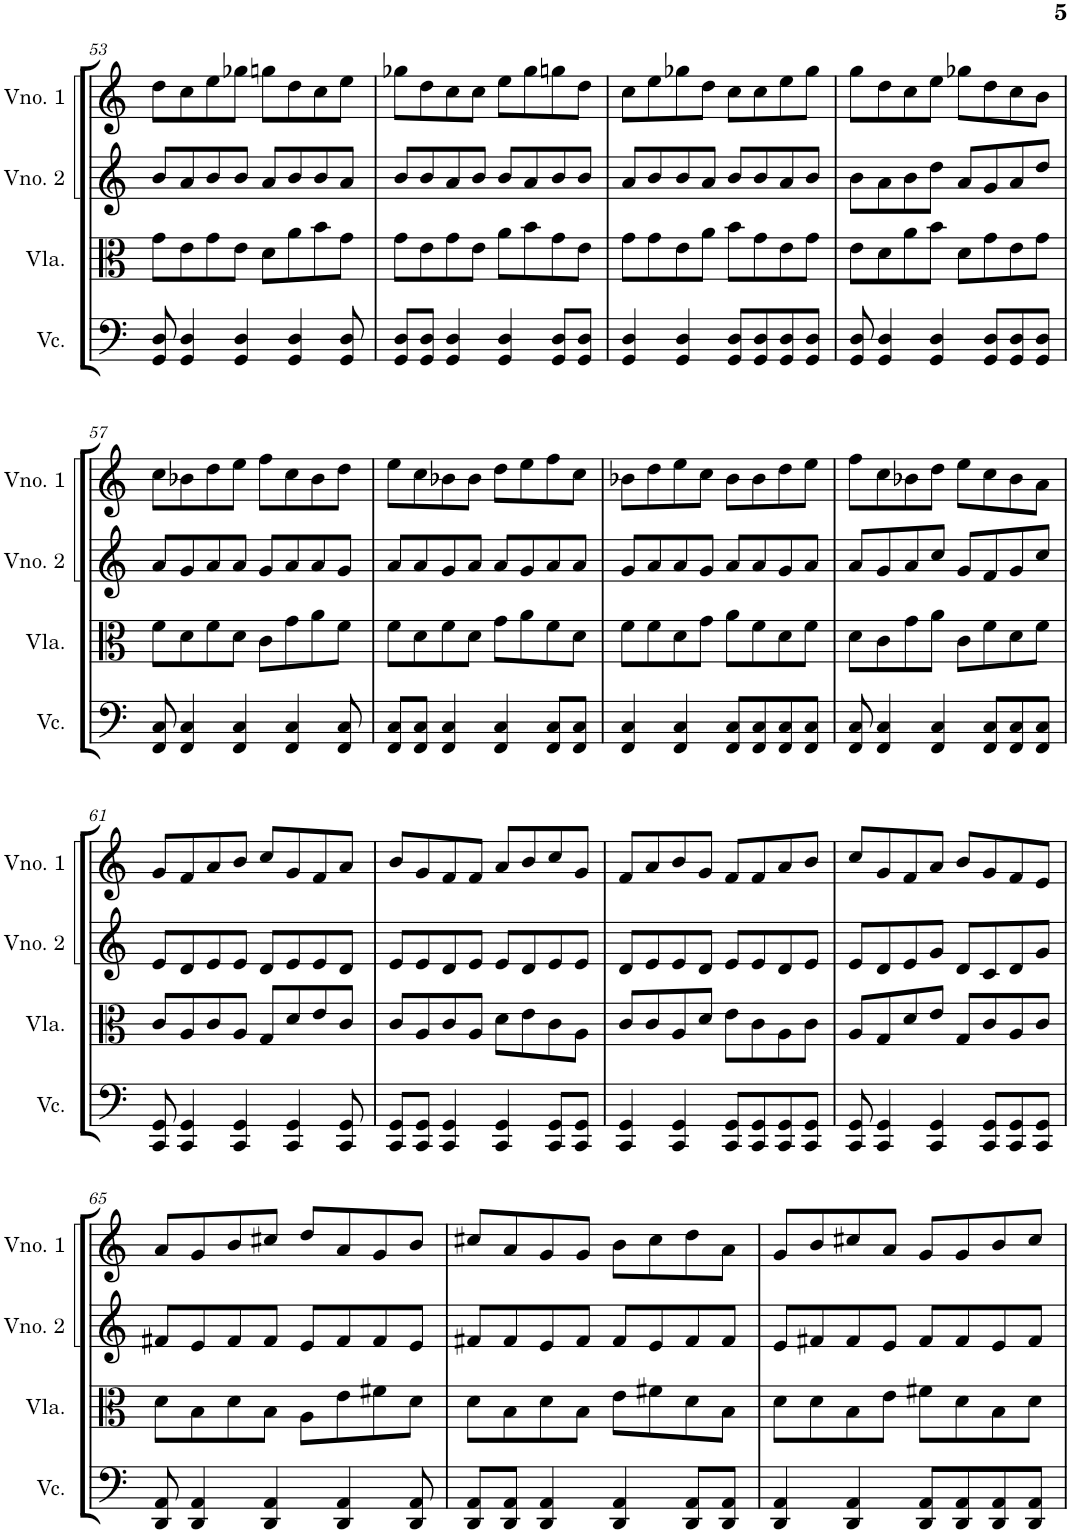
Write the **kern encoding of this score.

**kern	**kern	**kern	**kern
*part4	*part3	*part2	*part1
*staff4	*staff3	*staff2	*staff1
*I"Violoncelo	*I"Viola	*I"Violino 2	*I"Violino 1
*I'Vc.	*I'Vla.	*I'Vno. 2	*I'Vno. 1
!!LO:PB:g=z
*clefF4	*clefC3	*clefG2	*clefG2
*k[]	*k[]	*k[]	*k[]
*M4/4	*M4/4	*M4/4	*M4/4
=53	=53	=53	=53
8GG/ 8D/	8g\L	8b/L	8dd\L
4GG/ 4D/	8e\	8a/	8cc\
.	8g\	8b/	8ee\
4GG/ 4D/	8e\J	8b/J	8gg-X\J
.	8d\L	8a/L	8ggn\L
4GG/ 4D/	8a\	8b/	8dd\
.	8b\	8b/	8cc\
8GG/ 8D/	8g\J	8a/J	8ee\J
=54	=54	=54	=54
8GG/ 8D/L	8g\L	8b/L	8gg-X\L
8GG/ 8D/J	8e\	8b/	8dd\
4GG/ 4D/	8g\	8a/	8cc\
.	8e\J	8b/J	8cc\J
4GG/ 4D/	8a\L	8b/L	8ee\L
.	8b\	8a/	8gg-\
8GG/ 8D/L	8g\	8b/	8ggn\
8GG/ 8D/J	8e\J	8b/J	8dd\J
=55	=55	=55	=55
4GG/ 4D/	8g\L	8a/L	8cc\L
.	8g\	8b/	8ee\
4GG/ 4D/	8e\	8b/	8gg-X\
.	8a\J	8a/J	8dd\J
8GG/ 8D/L	8b\L	8b/L	8cc\L
8GG/ 8D/	8g\	8b/	8cc\
8GG/ 8D/	8e\	8a/	8ee\
8GG/ 8D/J	8g\J	8b/J	8gg-\J
=56	=56	=56	=56
8GG/ 8D/	8e\L	8b\L	8gg\L
4GG/ 4D/	8d\	8a\	8dd\
.	8a\	8b\	8cc\
4GG/ 4D/	8b\J	8dd\J	8ee\J
.	8d\L	8a/L	8gg-X\L
8GG/ 8D/L	8g\	8g/	8dd\
8GG/ 8D/	8e\	8a/	8cc\
8GG/ 8D/J	8g\J	8dd/J	8b\J
!!LO:LB:g=z
=57	=57	=57	=57
8FF/ 8C/	8f\L	8a/L	8cc\L
4FF/ 4C/	8d\	8g/	8b-X\
.	8f\	8a/	8dd\
4FF/ 4C/	8d\J	8a/J	8ee\J
.	8c\L	8g/L	8ff\L
4FF/ 4C/	8g\	8a/	8cc\
.	8a\	8a/	8b-\
8FF/ 8C/	8f\J	8g/J	8dd\J
=58	=58	=58	=58
8FF/ 8C/L	8f\L	8a/L	8ee\L
8FF/ 8C/J	8d\	8a/	8cc\
4FF/ 4C/	8f\	8g/	8b-X\
.	8d\J	8a/J	8b-\J
4FF/ 4C/	8g\L	8a/L	8dd\L
.	8a\	8g/	8ee\
8FF/ 8C/L	8f\	8a/	8ff\
8FF/ 8C/J	8d\J	8a/J	8cc\J
=59	=59	=59	=59
4FF/ 4C/	8f\L	8g/L	8b-X\L
.	8f\	8a/	8dd\
4FF/ 4C/	8d\	8a/	8ee\
.	8g\J	8g/J	8cc\J
8FF/ 8C/L	8a\L	8a/L	8b-\L
8FF/ 8C/	8f\	8a/	8b-\
8FF/ 8C/	8d\	8g/	8dd\
8FF/ 8C/J	8f\J	8a/J	8ee\J
=60	=60	=60	=60
8FF/ 8C/	8d\L	8a/L	8ff\L
4FF/ 4C/	8c\	8g/	8cc\
.	8g\	8a/	8b-X\
4FF/ 4C/	8a\J	8cc/J	8dd\J
.	8c\L	8g/L	8ee\L
8FF/ 8C/L	8f\	8f/	8cc\
8FF/ 8C/	8d\	8g/	8b-\
8FF/ 8C/J	8f\J	8cc/J	8a\J
!!LO:LB:g=z
=61	=61	=61	=61
8CC/ 8GG/	8c/L	8e/L	8g/L
4CC/ 4GG/	8A/	8d/	8f/
.	8c/	8e/	8a/
4CC/ 4GG/	8A/J	8e/J	8b/J
.	8G/L	8d/L	8cc/L
4CC/ 4GG/	8d/	8e/	8g/
.	8e/	8e/	8f/
8CC/ 8GG/	8c/J	8d/J	8a/J
=62	=62	=62	=62
8CC/ 8GG/L	8c/L	8e/L	8b/L
8CC/ 8GG/J	8A/	8e/	8g/
4CC/ 4GG/	8c/	8d/	8f/
.	8A/J	8e/J	8f/J
4CC/ 4GG/	8d\L	8e/L	8a/L
.	8e\	8d/	8b/
8CC/ 8GG/L	8c\	8e/	8cc/
8CC/ 8GG/J	8A\J	8e/J	8g/J
=63	=63	=63	=63
4CC/ 4GG/	8c/L	8d/L	8f/L
.	8c/	8e/	8a/
4CC/ 4GG/	8A/	8e/	8b/
.	8d/J	8d/J	8g/J
8CC/ 8GG/L	8e\L	8e/L	8f/L
8CC/ 8GG/	8c\	8e/	8f/
8CC/ 8GG/	8A\	8d/	8a/
8CC/ 8GG/J	8c\J	8e/J	8b/J
=64	=64	=64	=64
8CC/ 8GG/	8A/L	8e/L	8cc/L
4CC/ 4GG/	8G/	8d/	8g/
.	8d/	8e/	8f/
4CC/ 4GG/	8e/J	8g/J	8a/J
.	8G/L	8d/L	8b/L
8CC/ 8GG/L	8c/	8c/	8g/
8CC/ 8GG/	8A/	8d/	8f/
8CC/ 8GG/J	8c/J	8g/J	8e/J
!!LO:LB:g=z
=65	=65	=65	=65
8DD/ 8AA/	8d\L	8f#X/L	8a/L
4DD/ 4AA/	8B\	8e/	8g/
.	8d\	8f#/	8b/
4DD/ 4AA/	8B\J	8f#/J	8cc#X/J
.	8A\L	8e/L	8dd/L
4DD/ 4AA/	8e\	8f#/	8a/
.	8f#X\	8f#/	8g/
8DD/ 8AA/	8d\J	8e/J	8b/J
=66	=66	=66	=66
8DD/ 8AA/L	8d\L	8f#X/L	8cc#X/L
8DD/ 8AA/J	8B\	8f#/	8a/
4DD/ 4AA/	8d\	8e/	8g/
.	8B\J	8f#/J	8g/J
4DD/ 4AA/	8e\L	8f#/L	8b\L
.	8f#X\	8e/	8cc#\
8DD/ 8AA/L	8d\	8f#/	8dd\
8DD/ 8AA/J	8B\J	8f#/J	8a\J
=67	=67	=67	=67
4DD/ 4AA/	8d\L	8e/L	8g/L
.	8d\	8f#X/	8b/
4DD/ 4AA/	8B\	8f#/	8cc#X/
.	8e\J	8e/J	8a/J
8DD/ 8AA/L	8f#X\L	8f#/L	8g/L
8DD/ 8AA/	8d\	8f#/	8g/
8DD/ 8AA/	8B\	8e/	8b/
8DD/ 8AA/J	8d\J	8f#/J	8cc#/J
=	=	=	=
*-	*-	*-	*-
